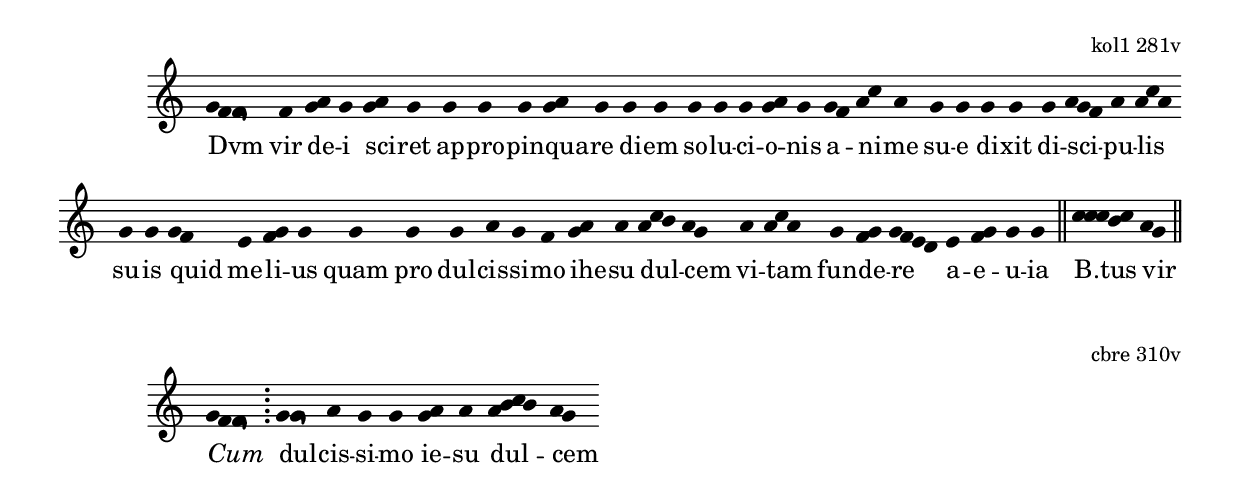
\version "2.19.32"

\include "../lib/synopsis.ily"

\score {
  \transpose c c' {
    \plainchant
    \melisma { g f \strophicus f } \bar "" f \bar "" \melisma { g a } g \bar "" \melisma { g a } g \bar "" g g g \melisma { g a } g \bar ""
    g g \bar "" g g g \melisma { g a } g \bar "" \melisma { g f } \melisma { a c' } a \bar "" g g \bar ""
    g g \bar "" g \melisma { a g f } a \melisma { a c' a } \bar "" g g \bar ""
    \melisma { g f } \bar "" e \melisma { f g } g \bar ""
    g \bar "" g \bar "" g a g f \bar "" \melisma { g a } a \bar ""
    \melisma { a c' b } \melisma { a g } \bar "" a \melisma { a c' a } \bar "" g \melisma { f g } \melisma { g f e d } \bar "" e \melisma { f g } g g \bar "||"

    \melisma { c' c' c' b c' } \bar "" \melisma { a g } \bar "||"
  }
  \addlyrics {
    Dvm vir de -- i sci -- ret ap -- pro -- pin -- qua -- re
    di -- em so -- lu -- ci -- o -- nis a -- ni -- me su -- e
    di -- xit di -- sci -- pu -- lis su -- is
    quid me -- li -- us
    quam pro dul -- cis -- si -- mo ihe -- su
    dul -- cem vi -- tam fun -- de -- re a -- e -- u -- ia

    B.tus vir
  }
  \header {
    quid = "antiphona"
    fontes = "kol1 281v"
  }
}

\score {
  \transpose c c' {
    \plainchant
    \melisma { g f \strophicus f } \bar ";"
    \melisma { g \strophicus g } a g g \melisma { g a } a \melisma { a b c' b } \melisma { a g } % nejiste deleni: abcb/ag nebo ab/cbag ?
  }
  \addlyrics {
    \markup\italic{Cum}
    dul -- cis -- si -- mo ie -- su dul -- cem
  }
  \header {
    fontes = "cbre 310v"
  }
}